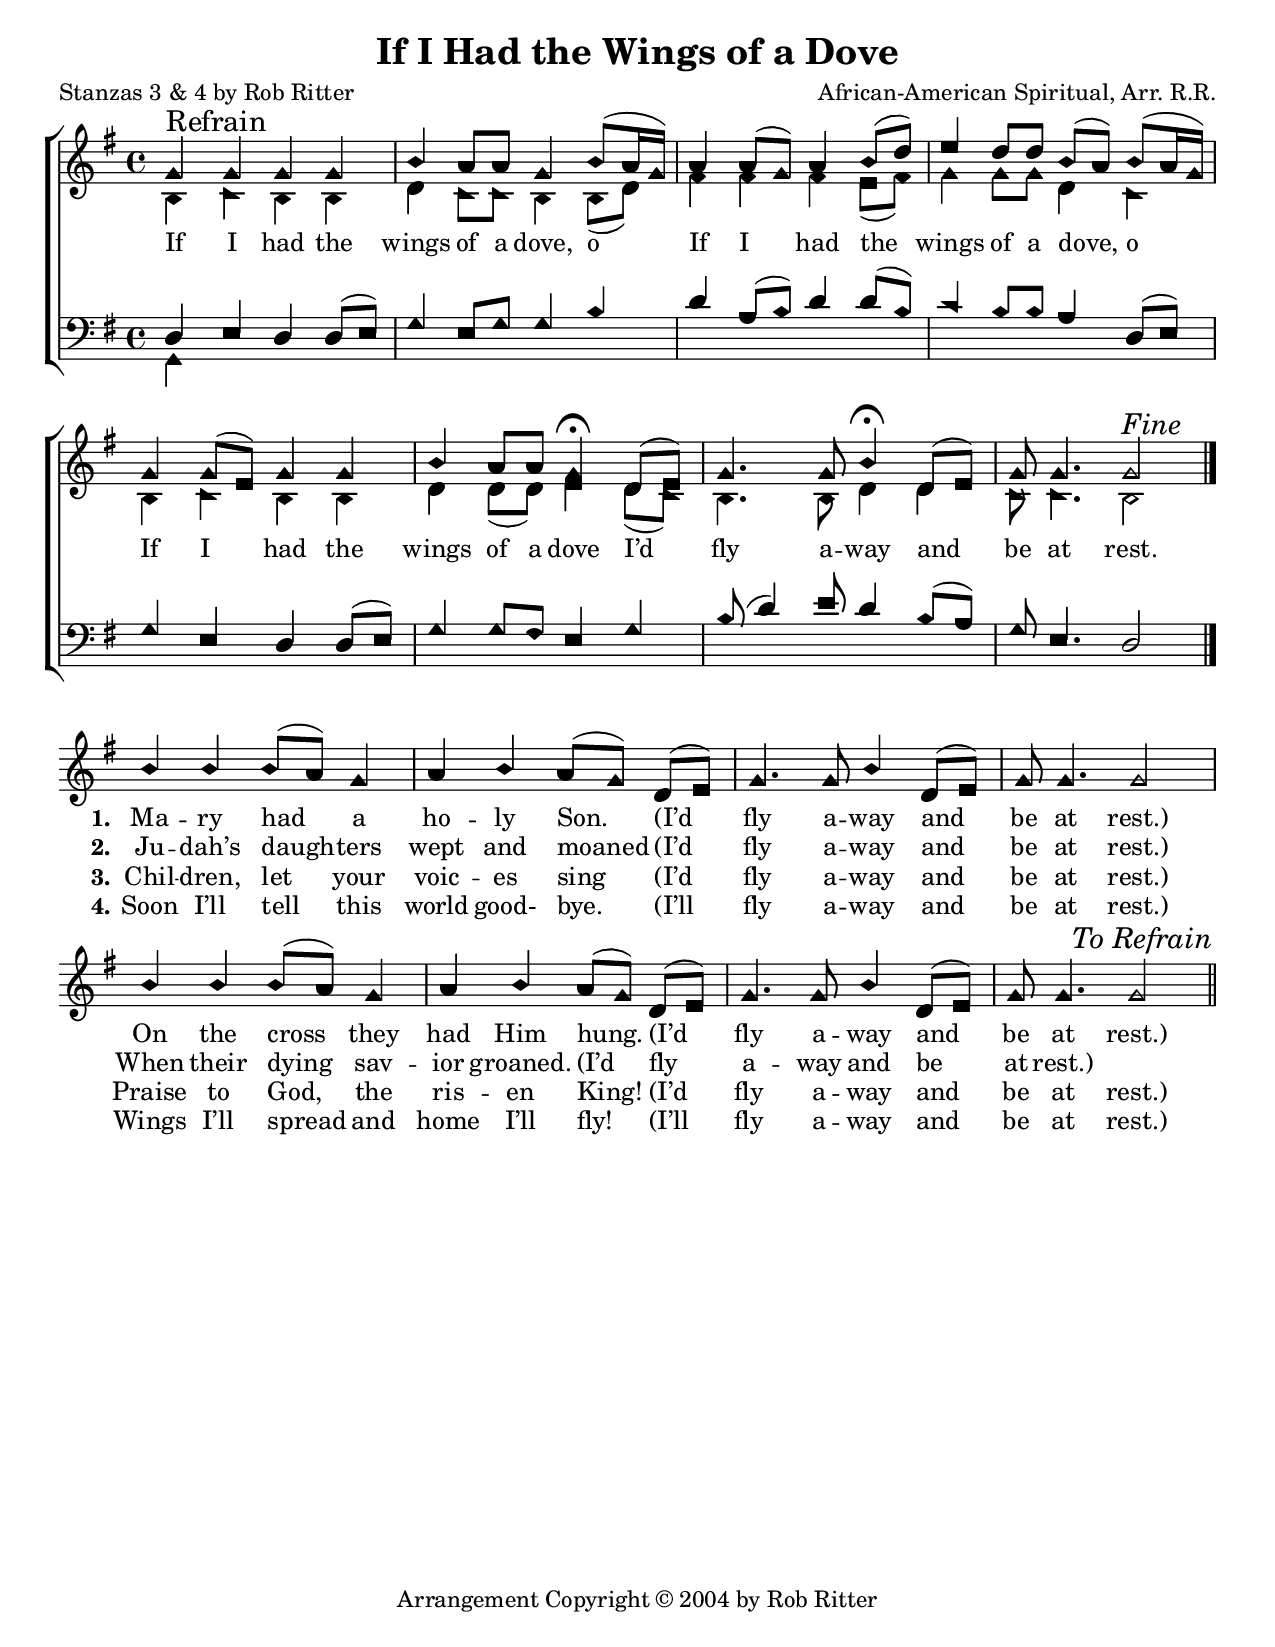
\version "2.18.2"

\header {
 	title = "If I Had the Wings of a Dove"
 	composer = "African-American Spiritual, Arr. R.R."
 	poet = "Stanzas 3 & 4 by Rob Ritter"
	%meter = ""
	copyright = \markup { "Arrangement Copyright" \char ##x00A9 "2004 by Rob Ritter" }
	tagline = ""
}


\paper {
	#(set-paper-size "letter")
	indent = 0
  	%page-count = #1
	print-page-number = "false"
}


global = {
 	\key g \major
 	\time 4/4
	\aikenHeads
  	\huge
	\set Timing.beamExceptions = #'()
	\set Timing.baseMoment = #(ly:make-moment 1/4)
	\set Timing.beatStructure = #'(1 1 1 1)
  	\override Score.BarNumber.break-visibility = ##(#f #f #f)
 	\set Staff.midiMaximumVolume = #1.0
 	%\partial 4
}


lead = {
	\set Staff.midiMinimumVolume = #3.0
}


soprano = \transpose g g {
	\relative c'' {
 		\global
		g \mark "Refrain" g g g b a8 a g4 b8(a16 g)
		a4 a8( g) a4 b8( d) e4 d8 d b( a) b( a16 g)
		g4 g8( e) g4 g b a8 a g4\fermata
		d8( e) g4. g8 b4\fermata d,8( e) g g4. g2^\markup {\italic "Fine"}
		\bar "|."
		b4 b b8( a) g4 a b a8( g) d8( e) g4. g8 b4 d,8( e) g g4. g2
		b4 b b8( a) g4 a b a8( g) d8( e) g4. g8 b4 d,8( e) g g4. g2
		\once \override Score.RehearsalMark.break-visibility = #end-of-line-visible
		\once \override Score.RehearsalMark.self-alignment-X = #RIGHT
		\mark \markup {\italic "To Refrain"}
		\bar "||"
	}
}


alto = \transpose g g {
	\relative c' {
 		\global
		b4 c b b d c8 c b4 b8( d)
		fis4 fis fis e8( fis) g4 g8 g d4 c
		b4 c b b d d8( d) e4
		d8( c) b4. b8 d4 d4 c8 c4. b2		
	}
}


tenor = \transpose g g {
	\relative c, {
 		\global
		\clef bass
		d'4 e d d8( e) g4 e8 g g4 b
		d a8( b) d4 d8( b) c4 b8 b a4 d,8( e)
		g4 e d d8( e) g4 g8 fis e4
		g4 b8( d4) e8 d4 b8( a) g e4. d2		
	}
}


bass = \transpose g g {
	\relative c {
 		\global
		\clef bass
		g4
	}
}


% Some useful characters: – — “ ” ‘ ’


verseOne = \lyricmode {
	If I had the wings of a dove, o
	If I had the wings of a dove, o 
	If I had the wings of a dove
	I’d fly a -- way and be at rest.
	\set stanza = "1."
	Ma -- ry had a ho -- ly Son.
	(I’d fly a -- way and be at rest.)
	On the cross they had Him hung.
	(I’d fly a -- way and be at rest.)
}


verseTwo = \lyricmode {
	\repeat unfold 34{\skip 1}
	\set stanza = "2."
	Ju -- dah’s daugh -- ters wept and moaned
	(I’d fly a -- way and be at rest.)
	When their dying sav -- ior groaned.
	(I’d fly a -- way and be at rest.)
}


verseThree = \lyricmode {
	\repeat unfold 34{\skip 1}
	\set stanza = "3."
	Chil -- dren, let your voic -- es sing
	(I’d fly a -- way and be at rest.)
	Praise to God, the ris -- en King!
	(I’d fly a -- way and be at rest.)
}


verseFour = \lyricmode {
	\repeat unfold 34{\skip 1}
	\set stanza = "4."
	Soon I’ll tell this world good- bye.
	(I’ll fly a -- way and be at rest.)
	Wings I’ll spread and home I’ll fly! 
	(I’ll fly a -- way and be at rest.)
}


\score{
	\new ChoirStaff <<
		\new Staff \with {midiInstrument = #"acoustic grand"} <<
			\new Voice = "soprano" {\voiceOne \soprano}
			\new Voice = "alto" {\voiceTwo \alto}
		>>
		
		\new Lyrics {
			\lyricsto "soprano" \verseOne
		}
		\new Lyrics {
			\lyricsto "soprano" \verseTwo
		}
		\new Lyrics {
			\lyricsto "soprano" \verseThree
		}
		\new Lyrics {
			\lyricsto "soprano" \verseFour
		}
		
		\new Staff  \with {midiInstrument = #"acoustic grand"}<<
			\new Voice = "tenor" {\voiceThree \tenor}
			\new Voice = "bass" {\voiceFour \bass}
		>>
		
	>>
	
	\layout{}
	\midi{
		\tempo 4 = 66
	}
}
